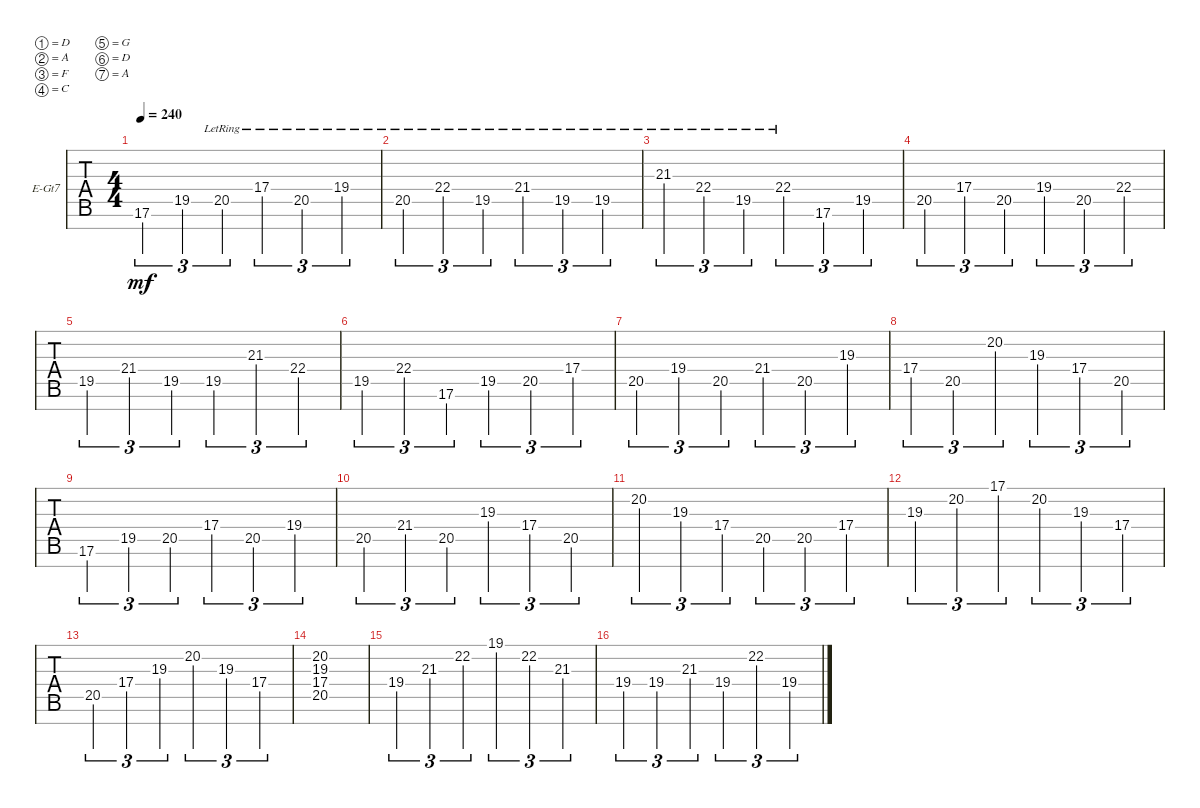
\defaultSystemsLayout 4
\bracketExtendMode groupsimilarinstruments
\firstSystemTrackNameOrientation horizontal
\otherSystemsTrackNameOrientation horizontal
\track ("clean2" "E-Gt7") {instrument electricguitarclean}
\staff {tabs}
\tuning (D4 A3 F3 C3 G2 D2 A1)
\ts (4 4)
\tempo 240
\clef g2
\scale
0.487395
\ks c
17.6.4{tu (3 2) dy mf instrument electricguitarclean} 19.5.4{tu (3 2)} 20.5{lr}.4{tu (3 2)} 17.4{lr}.4{tu (3 2)} 20.5{lr}.4{tu (3 2)} 19.4{lr}.4{tu (3 2)} |
\scale
0.256303 20.5{lr}.4{tu (3 2)} 22.4{lr}.4{tu (3 2)} 19.5{lr}.4{tu (3 2)} 21.4{lr}.4{tu (3 2)} 19.5{lr}.4{tu (3 2)} 19.5{lr}.4{tu (3 2)} |
\scale
0.256303 21.3{lr}.4{tu (3 2)} 22.4{lr}.4{tu (3 2)} 19.5{lr}.4{tu (3 2)} 22.4{lr}.4{tu (3 2)} 17.6.4{tu (3 2)} 19.5.4{tu (3 2)} |
\scale
0.333333 20.5.4{tu (3 2)} 17.4.4{tu (3 2)} 20.5.4{tu (3 2)} 19.4.4{tu (3 2)} 20.5.4{tu (3 2)} 22.4.4{tu (3 2)} |
\scale
0.333333 19.5.4{tu (3 2)} 21.4.4{tu (3 2)} 19.5.4{tu (3 2)} 19.5.4{tu (3 2)} 21.3.4{tu (3 2)} 22.4.4{tu (3 2)} |
\scale
0.333333 19.5.4{tu (3 2)} 22.4.4{tu (3 2)} 17.6.4{tu (3 2)} 19.5.4{tu (3 2)} 20.5.4{tu (3 2)} 17.4.4{tu (3 2)} |
\scale
0.333333 20.5.4{tu (3 2)} 19.4.4{tu (3 2)} 20.5.4{tu (3 2)} 21.4.4{tu (3 2)} 20.5.4{tu (3 2)} 19.3.4{tu (3 2)} |
\scale
0.333333 17.4.4{tu (3 2)} 20.5.4{tu (3 2)} 20.2.4{tu (3 2)} 19.3.4{tu (3 2)} 17.4.4{tu (3 2)} 20.5.4{tu (3 2)} |
\scale
0.333333 17.6.4{tu (3 2)} 19.5.4{tu (3 2)} 20.5.4{tu (3 2)} 17.4.4{tu (3 2)} 20.5.4{tu (3 2)} 19.4.4{tu (3 2)} |
\scale
0.333333 20.5.4{tu (3 2)} 21.4.4{tu (3 2)} 20.5.4{tu (3 2)} 19.3.4{tu (3 2)} 17.4.4{tu (3 2)} 20.5.4{tu (3 2)} |
\scale
0.333333 20.2.4{tu (3 2)} 19.3.4{tu (3 2)} 17.4.4{tu (3 2)} 20.5.4{tu (3 2)} 20.5.4{tu (3 2)} 17.4.4{tu (3 2)} |
\scale
0.333333 19.3.4{tu (3 2)} 20.2.4{tu (3 2)} 17.1.4{tu (3 2)} 20.2.4{tu (3 2)} 19.3.4{tu (3 2)} 17.4.4{tu (3 2)} |
\scale
0.333333 20.5.4{tu (3 2)} 17.4.4{tu (3 2)} 19.3.4{tu (3 2)} 20.2.4{tu (3 2)} 19.3.4{tu (3 2)} 17.4.4{tu (3 2)} |
\scale
0.333333 (20.2 19.3 17.4 20.5).1 |
\scale
0.333333 19.4.4{tu (3 2)} 21.3.4{tu (3 2)} 22.2.4{tu (3 2)} 19.1.4{tu (3 2)} 22.2.4{tu (3 2)} 21.3.4{tu (3 2)} |
\scale
0.333333 19.4.4{tu (3 2)} 19.4.4{tu (3 2)} 21.3.4{tu (3 2)} 19.4.4{tu (3 2)} 22.2.4{tu (3 2)} 19.4.4{tu (3 2)}
